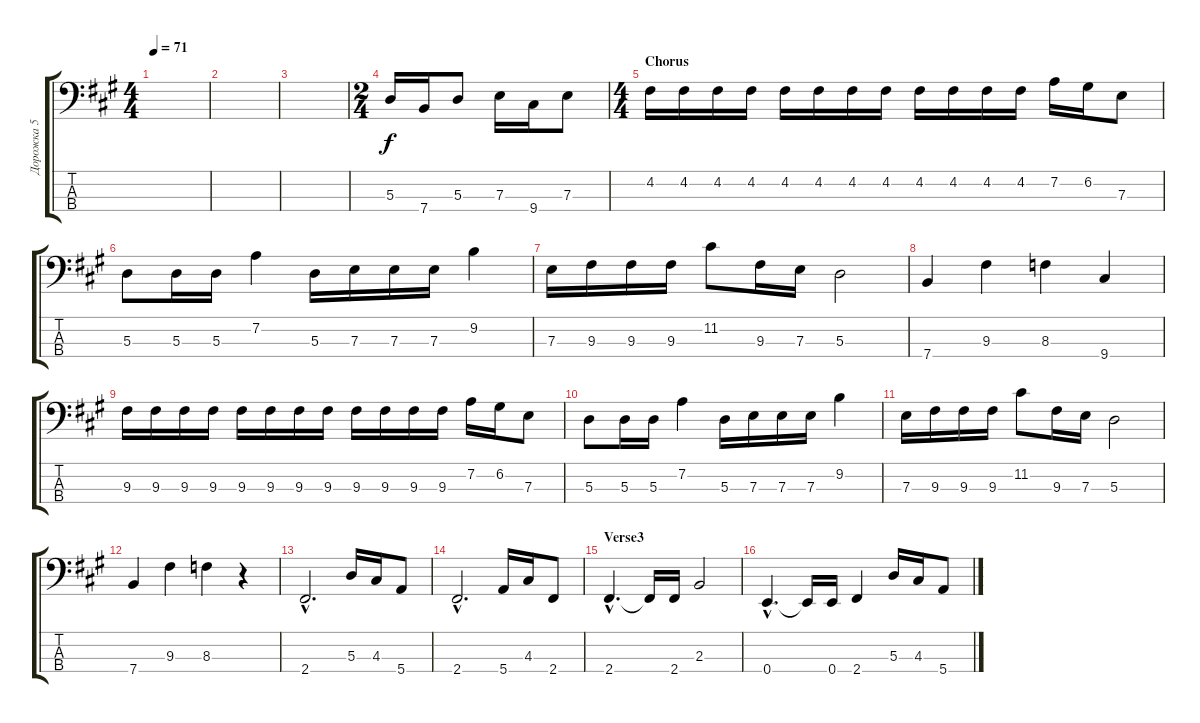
\track ("Дорожка 5" "Дорожка 5") {instrument electricbassfinger}
\staff {score tabs}
\tuning (G2 D2 A1 E1) {hide}
\ts (4 4)
\tempo 71
\clef f4
\ks f#minor
|
|
|
\ts (2 4)
5.3.16 7.4.16 5.3.8 7.3.16 9.4.16 7.3.8 |
\ts (4 4)
\section ("" "Chorus")
4.2.16 4.2.16 4.2.16 4.2.16 4.2.16 4.2.16 4.2.16 4.2.16 4.2.16 4.2.16 4.2.16 4.2.16 7.2.16 6.2.16 7.3.8 |
5.3.8 5.3.16 5.3.16 7.2.4 5.3.16 7.3.16 7.3.16 7.3.16 9.2.4 |
7.3.16 9.3.16 9.3.16 9.3.16 11.2.8 9.3.16 7.3.16 5.3.2 |
7.4.4 9.3.4 8.3.4 9.4.4 |
9.3.16 9.3.16 9.3.16 9.3.16 9.3.16 9.3.16 9.3.16 9.3.16 9.3.16 9.3.16 9.3.16 9.3.16 7.2.16 6.2.16 7.3.8 |
5.3.8 5.3.16 5.3.16 7.2.4 5.3.16 7.3.16 7.3.16 7.3.16 9.2.4 |
7.3.16 9.3.16 9.3.16 9.3.16 11.2.8 9.3.16 7.3.16 5.3.2 |
7.4.4 9.3.4 8.3.4 r.4 |
2.4{hac}.2{d} 5.3.16 4.3.16 5.4.8 |
2.4{hac}.2{d} 5.4.16 4.3.16 2.4.8 |
\section ("" "Verse3")
2.4{hac}.4{d} 2.4{t}.16 2.4.16 2.3.2 |
0.4{hac}.4{d} 0.4{t}.16 0.4.16 2.4.4 5.3.16 4.3.16 5.4.8
